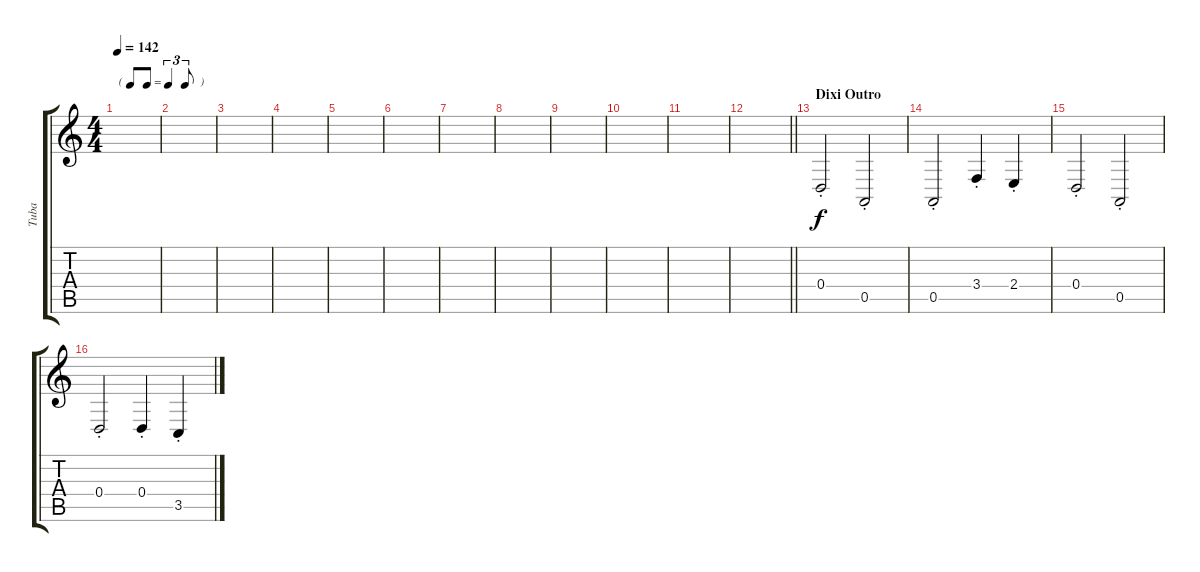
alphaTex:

\track ("Tuba" "Tuba") {instrument tuba}
\staff {score tabs}
\tuning (E4 B3 G3 D3 A2 E2) {hide}
\ts (4 4)
\tf triplet8th
\tempo 142
\clef g2
\ks c
|
|
|
|
|
|
|
|
|
|
|
\barLineRight lightlight
|
\section ("" "Dixi Outro")
0.4{st}.2 0.5{st}.2 |
0.5{st}.2 3.4{st}.4 2.4{st}.4 |
0.4{st}.2 0.5{st}.2 |
0.4{st}.2 0.4{st}.4 3.5{st}.4
